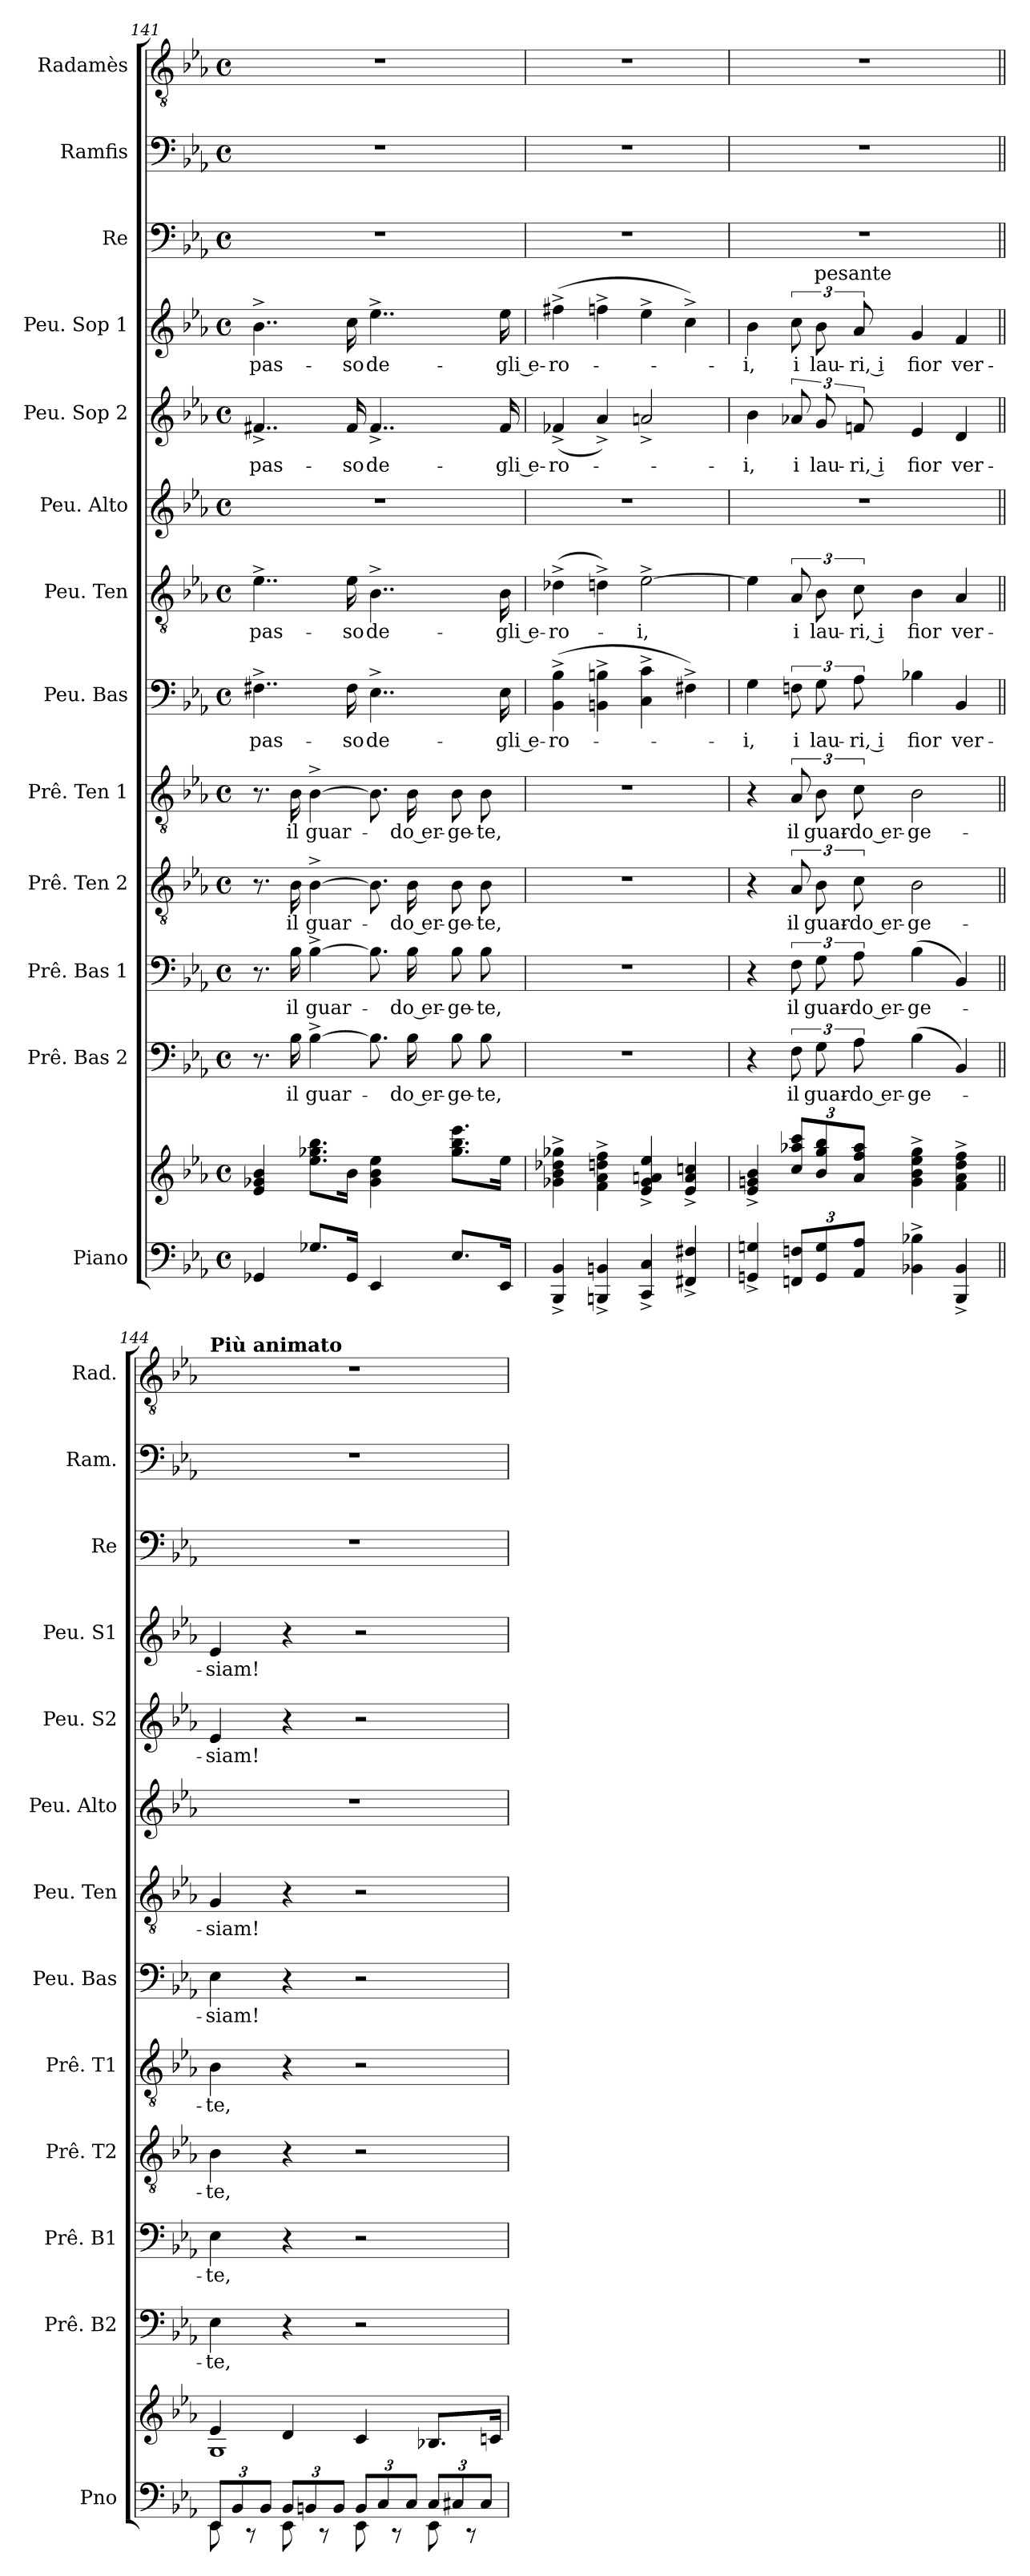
**kern	**kern	**dynam	**kern	**text	**kern	**text	**kern	**text	**kern	**text	**kern	**text	**kern	**text	**kern	**kern	**text	**kern	**text	**kern	**kern	**kern
*part13	*part13	*part13	*part12	*part12	*part11	*part11	*part10	*part10	*part9	*part9	*part8	*part8	*part7	*part7	*part6	*part5	*part5	*part4	*part4	*part3	*part2	*part1
*staff14	*staff13	*staff13/14	*staff12	*staff12	*staff11	*staff11	*staff10	*staff10	*staff9	*staff9	*staff8	*staff8	*staff7	*staff7	*staff6	*staff5	*staff5	*staff4	*staff4	*staff3	*staff2	*staff1
*I"Piano	*	*	*I"Prê. Bas 2	*	*I"Prê. Bas 1	*	*I"Prê. Ten 2	*	*I"Prê. Ten 1	*	*I"Peu. Bas	*	*I"Peu. Ten	*	*I"Peu. Alto	*I"Peu. Sop 2	*	*I"Peu. Sop 1	*	*I"Re	*I"Ramfis	*I"Radamès
*I'Pno	*	*	*I'Prê. B2	*	*I'Prê. B1	*	*I'Prê. T2	*	*I'Prê. T1	*	*I'Peu. Bas	*	*I'Peu. Ten	*	*I'Peu. Alto	*I'Peu. S2	*	*I'Peu. S1	*	*I'Re	*I'Ram.	*I'Rad.
*clefF4	*clefG2	*	*clefF4	*	*clefF4	*	*clefGv2	*	*clefGv2	*	*clefF4	*	*clefGv2	*	*clefG2	*clefG2	*	*clefG2	*	*clefF4	*clefF4	*clefGv2
*k[b-e-a-]	*k[b-e-a-]	*	*k[b-e-a-]	*	*k[b-e-a-]	*	*k[b-e-a-]	*	*k[b-e-a-]	*	*k[b-e-a-]	*	*k[b-e-a-]	*	*k[b-e-a-]	*k[b-e-a-]	*	*k[b-e-a-]	*	*k[b-e-a-]	*k[b-e-a-]	*k[b-e-a-]
*M4/4	*M4/4	*	*M4/4	*	*M4/4	*	*M4/4	*	*M4/4	*	*M4/4	*	*M4/4	*	*M4/4	*M4/4	*	*M4/4	*	*M4/4	*M4/4	*M4/4
*met(c)	*met(c)	*	*met(c)	*	*met(c)	*	*met(c)	*	*met(c)	*	*met(c)	*	*met(c)	*	*met(c)	*met(c)	*	*met(c)	*	*met(c)	*met(c)	*met(c)
=141	=141	=141	=141	=141	=141	=141	=141	=141	=141	=141	=141	=141	=141	=141	=141	=141	=141	=141	=141	=141	=141	=141
!	!	!	!	!	!	!	!	!	!	!	!	!LO:LY:b:color=#0055FF	!	!LO:LY:b:color=#0055FF	!	!	!LO:LY:b:color=#0055FF	!	!LO:LY:b:color=#0055FF	!	!	!
4GG-X/	4e-/ 4g-X/ 4b-/	.	8.r	.	8.r	.	8.r	.	8.r	.	4..F#X^\	pas-	4..e-^\	pas-	1r	4..f#X^/	pas-	4..b-^\	pas-	1r	1r	1r
!	!	!	!	!LO:LY:b:color=#AA0000	!	!LO:LY:b:color=#0055FF	!	!LO:LY:b:color=#0055FF	!	!LO:LY:b:color=#0055FF	!	!	!	!	!	!	!	!	!	!	!	!
.	.	.	16B-\	il	16B-\	il	16B-\	il	16B-\	il	.	.	.	.	.	.	.	.	.	.	.	.
!	!	!	!	!LO:LY:b:color=#AA0000	!	!LO:LY:b:color=#0055FF	!	!LO:LY:b:color=#0055FF	!	!LO:LY:b:color=#0055FF	!	!	!	!	!	!	!	!	!	!	!	!
8.G-X/L	8.ee-\ 8.gg-X\ 8.bb-\L	.	[4B-^\	guar-	[4B-^\	guar-	[4B-^\	guar-	[4B-^\	guar-	.	.	.	.	.	.	.	.	.	.	.	.
!	!	!	!	!	!	!	!	!	!	!	!	!LO:LY:b:color=#0055FF	!	!LO:LY:b:color=#0055FF	!	!	!LO:LY:b:color=#0055FF	!	!LO:LY:b:color=#0055FF	!	!	!
16GG-/Jk	16b-\Jk	.	.	.	.	.	.	.	.	.	16F#\	-so	16e-\	-so	.	16f#/	-so	16cc\	-so	.	.	.
!	!	!	!	!	!	!	!	!	!	!	!	!LO:LY:b:color=#0055FF	!	!LO:LY:b:color=#0055FF	!	!	!LO:LY:b:color=#0055FF	!	!LO:LY:b:color=#0055FF	!	!	!
4EE-/	4g-\ 4b-\ 4ee-\	.	8.B-\]	.	8.B-\]	.	8.B-\]	.	8.B-\]	.	4..E-^\	de-	4..B-^\	de-	.	4..f#^/	de-	4..ee-^\	de-	.	.	.
!	!	!	!	!LO:LY:b:color=#AA0000	!	!LO:LY:b:color=#0055FF	!	!LO:LY:b:color=#0055FF	!	!LO:LY:b:color=#0055FF	!	!	!	!	!	!	!	!	!	!	!	!
.	.	.	16B-\	do er-	16B-\	do er-	16B-\	do er-	16B-\	do er-	.	.	.	.	.	.	.	.	.	.	.	.
!	!	!	!	!LO:LY:b:color=#AA0000	!	!LO:LY:b:color=#0055FF	!	!LO:LY:b:color=#0055FF	!	!LO:LY:b:color=#0055FF	!	!	!	!	!	!	!	!	!	!	!	!
8.E-/L	8.gg-\ 8.bb-\ 8.eee-\L	.	8B-\	-ge-	8B-\	-ge-	8B-\	-ge-	8B-\	-ge-	.	.	.	.	.	.	.	.	.	.	.	.
!	!	!	!	!LO:LY:b:color=#AA0000	!	!LO:LY:b:color=#0055FF	!	!LO:LY:b:color=#0055FF	!	!LO:LY:b:color=#0055FF	!	!	!	!	!	!	!	!	!	!	!	!
.	.	.	8B-\	-te,	8B-\	-te,	8B-\	-te,	8B-\	-te,	.	.	.	.	.	.	.	.	.	.	.	.
!	!	!	!	!	!	!	!	!	!	!	!	!LO:LY:b:color=#0055FF	!	!LO:LY:b:color=#0055FF	!	!	!LO:LY:b:color=#0055FF	!	!LO:LY:b:color=#0055FF	!	!	!
16EE-/Jk	16ee-\Jk	.	.	.	.	.	.	.	.	.	16E-\	gli e-	16B-\	gli e-	.	16f#/	gli e-	16ee-\	gli e-	.	.	.
!!LO:PB:g=z
=142	=142	=142	=142	=142	=142	=142	=142	=142	=142	=142	=142	=142	=142	=142	=142	=142	=142	=142	=142	=142	=142	=142
!	!	!	!	!	!	!	!	!	!	!	!	!LO:LY:b:color=#0055FF	!	!LO:LY:b:color=#0055FF	!	!	!LO:LY:b:color=#0055FF	!	!LO:LY:b:color=#0055FF	!	!	!
4BBB-/^ 4BB-/^	4g-X\^ 4b-\^ 4dd-X\^ 4gg-X\^	.	1r	.	1r	.	1r	.	1r	.	(>4BB-\^ 4B-\^	-ro-	(>4d-X^\	-ro-	1r	(<4f-X^/	-ro-	(>4ff#X^\	-ro-	1r	1r	1r
4BBBn/^ 4BBn/^	4f\^ 4a-\^ 4ddn\^ 4ff\^	.	.	.	.	.	.	.	.	.	4BBn\^ 4Bn\^	.	4dn^\)	.	.	4a-^/)	.	4ffn^\	.	.	.	.
!	!	!	!	!	!	!	!	!	!	!	!	!	!	!LO:LY:b:color=#0055FF	!	!	!	!	!	!	!	!
4CC/^ 4C/^	4e-/^ 4g-/^ 4an/^ 4ee-/^	.	.	.	.	.	.	.	.	.	4C\^ 4c\^	.	[2e-^\	-i,	.	2an^/	.	4ee-^\	.	.	.	.
4FF#X/^ 4F#X/^	4e-/^ 4a/^ 4ccn/^	.	.	.	.	.	.	.	.	.	4F#X^\)	.	.	.	.	.	.	4cc^\)	.	.	.	.
=143	=143	=143	=143	=143	=143	=143	=143	=143	=143	=143	=143	=143	=143	=143	=143	=143	=143	=143	=143	=143	=143	=143
!	!	!	!	!	!	!	!	!	!	!	!	!LO:LY:b:color=#0055FF	!	!	!	!	!LO:LY:b:color=#0055FF	!	!LO:LY:b:color=#0055FF	!	!	!
4GGn/^ 4Gn/^	4e-/^ 4gn/^ 4b-/^	.	4r	.	4r	.	4r	.	4r	.	4G\	-i,	4e-\]	.	1r	4b-\	-i,	4b-\	-i,	1r	1r	1r
*Xbrackettup	*Xbrackettup	*	*	*	*	*	*	*	*	*	*	*	*	*	*	*	*	*	*	*	*	*
!	!	!	!	!LO:LY:b:color=#AA0000	!	!LO:LY:b:color=#0055FF	!	!LO:LY:b:color=#0055FF	!	!LO:LY:b:color=#0055FF	!	!LO:LY:b:color=#0055FF	!	!LO:LY:b:color=#0055FF	!	!	!LO:LY:b:color=#0055FF	!	!LO:LY:b:color=#0055FF	!	!	!
12FFn/ 12Fn/L	12cc/ 12aa-X/ 12ccc/L	.	12F\	il	12F\	il	12A-/	il	12A-/	il	12Fn\	i	12A-/	i	.	12a-X/	i	12cc\	i	.	.	.
!	!	!	!	!	!	!	!	!	!	!	!	!	!	!	!	!	!	!LO:TX:a:t=pesante	!	!	!	!
!	!	!	!	!LO:LY:b:color=#AA0000	!	!LO:LY:b:color=#0055FF	!	!LO:LY:b:color=#0055FF	!	!LO:LY:b:color=#0055FF	!	!LO:LY:b:color=#0055FF	!	!LO:LY:b:color=#0055FF	!	!	!LO:LY:b:color=#0055FF	!	!LO:LY:b:color=#0055FF	!	!	!
12GG/ 12G/	12b-/ 12gg/ 12bb-/	.	12G\	guar-	12G\	guar-	12B-\	guar-	12B-\	guar-	12G\	lau-	12B-\	lau-	.	12g/	lau-	12b-\	lau-	.	.	.
!	!	!	!	!LO:LY:b:color=#AA0000	!	!LO:LY:b:color=#0055FF	!	!LO:LY:b:color=#0055FF	!	!LO:LY:b:color=#0055FF	!	!LO:LY:b:color=#0055FF	!	!LO:LY:b:color=#0055FF	!	!	!LO:LY:b:color=#0055FF	!	!LO:LY:b:color=#0055FF	!	!	!
12AA-/ 12A-/J	12a-/ 12ff/ 12aa-/J	.	12A-\	do er-	12A-\	do er-	12c\	do er-	12c\	do er-	12A-\	ri, i	12c\	ri, i	.	12fn/	ri, i	12a-/	ri, i	.	.	.
!	!	!	!	!LO:LY:b:color=#AA0000	!	!LO:LY:b:color=#0055FF	!	!LO:LY:b:color=#0055FF	!	!LO:LY:b:color=#0055FF	!	!LO:LY:b:color=#0055FF	!	!LO:LY:b:color=#0055FF	!	!	!LO:LY:b:color=#0055FF	!	!LO:LY:b:color=#0055FF	!	!	!
4BB-X\^ 4B-X\^	4g\^ 4b-\^ 4ee-\^ 4gg\^	.	(>4B-\	-ge-	(>4B-\	-ge-	2B-\	-ge-	2B-\	-ge-	4B-X\	fior	4B-\	fior	.	4e-/	fior	4g/	fior	.	.	.
!	!	!	!	!	!	!	!	!	!	!	!	!LO:LY:b:color=#0055FF	!	!LO:LY:b:color=#0055FF	!	!	!LO:LY:b:color=#0055FF	!	!LO:LY:b:color=#0055FF	!	!	!
4BBB-/^ 4BB-/^	4f\^ 4a-\^ 4dd\^ 4ff\^	.	4BB-/)	.	4BB-/)	.	.	.	.	.	4BB-/	ver-	4A-/	ver-	.	4d/	ver-	4f/	ver-	.	.	.
=144||	=144||	=144||	=144||	=144||	=144||	=144||	=144||	=144||	=144||	=144||	=144||	=144||	=144||	=144||	=144||	=144||	=144||	=144||	=144||	=144||	=144||	=144||
!!LO:REH:place=s1:a:fs=18:t=L
*	*	*	*	*	*	*	*	*	*	*	*	*	*	*	*	*	*	*	*	*	*	*MM132
*^	*^	*	*	*	*	*	*	*	*	*	*	*	*	*	*	*	*	*	*	*	*	*
!	!	!	!	!	!	!	!	!	!	!	!	!	!	!	!	!	!	!	!	!	!	!	!	!LO:TX:a:B:t=Più animato
!	!	!	!	!LO:DY:a=2	!	!LO:LY:b:color=#AA0000	!	!LO:LY:b:color=#0055FF	!	!LO:LY:b:color=#0055FF	!	!LO:LY:b:color=#0055FF	!	!LO:LY:b:color=#0055FF	!	!LO:LY:b:color=#0055FF	!	!	!LO:LY:b:color=#0055FF	!	!LO:LY:b:color=#0055FF	!	!	!
!	!	!	!	!LO:DY:n=1:a	!	!	!	!	!	!	!	!	!	!	!	!	!	!	!	!	!	!	!	!
12EE-/L	8EE-\	4e-/	1G	p mf	4E-\	-te,	4E-\	-te,	4B-\	-te,	4B-\	-te,	4E-\	-siam!	4G/	-siam!	1r	4e-/	-siam!	4e-/	-siam!	1r	1r	1r
12BB-/	.	.	.	.	.	.	.	.	.	.	.	.	.	.	.	.	.	.	.	.	.	.	.	.
.	8r	.	.	.	.	.	.	.	.	.	.	.	.	.	.	.	.	.	.	.	.	.	.	.
12BB-/J	.	.	.	.	.	.	.	.	.	.	.	.	.	.	.	.	.	.	.	.	.	.	.	.
12BB-/L	8EE-\	4d/	.	.	4r	.	4r	.	4r	.	4r	.	4r	.	4r	.	.	4r	.	4r	.	.	.	.
12BBn/	.	.	.	.	.	.	.	.	.	.	.	.	.	.	.	.	.	.	.	.	.	.	.	.
.	8r	.	.	.	.	.	.	.	.	.	.	.	.	.	.	.	.	.	.	.	.	.	.	.
12BB/J	.	.	.	.	.	.	.	.	.	.	.	.	.	.	.	.	.	.	.	.	.	.	.	.
12BB/L	8EE-\	4c/	.	.	2r	.	2r	.	2r	.	2r	.	2r	.	2r	.	.	2r	.	2r	.	.	.	.
12C/	.	.	.	.	.	.	.	.	.	.	.	.	.	.	.	.	.	.	.	.	.	.	.	.
.	8r	.	.	.	.	.	.	.	.	.	.	.	.	.	.	.	.	.	.	.	.	.	.	.
12C/J	.	.	.	.	.	.	.	.	.	.	.	.	.	.	.	.	.	.	.	.	.	.	.	.
12C/L	8EE-\	8.B-X/L	.	.	.	.	.	.	.	.	.	.	.	.	.	.	.	.	.	.	.	.	.	.
12C#X/	.	.	.	.	.	.	.	.	.	.	.	.	.	.	.	.	.	.	.	.	.	.	.	.
.	8r	.	.	.	.	.	.	.	.	.	.	.	.	.	.	.	.	.	.	.	.	.	.	.
12C#/J	.	.	.	.	.	.	.	.	.	.	.	.	.	.	.	.	.	.	.	.	.	.	.	.
.	.	16cn/Jk	.	.	.	.	.	.	.	.	.	.	.	.	.	.	.	.	.	.	.	.	.	.
*v	*v	*	*	*	*	*	*	*	*	*	*	*	*	*	*	*	*	*	*	*	*	*	*	*
*	*v	*v	*	*	*	*	*	*	*	*	*	*	*	*	*	*	*	*	*	*	*	*	*
=	=	=	=	=	=	=	=	=	=	=	=	=	=	=	=	=	=	=	=	=	=	=
*-	*-	*-	*-	*-	*-	*-	*-	*-	*-	*-	*-	*-	*-	*-	*-	*-	*-	*-	*-	*-	*-	*-
